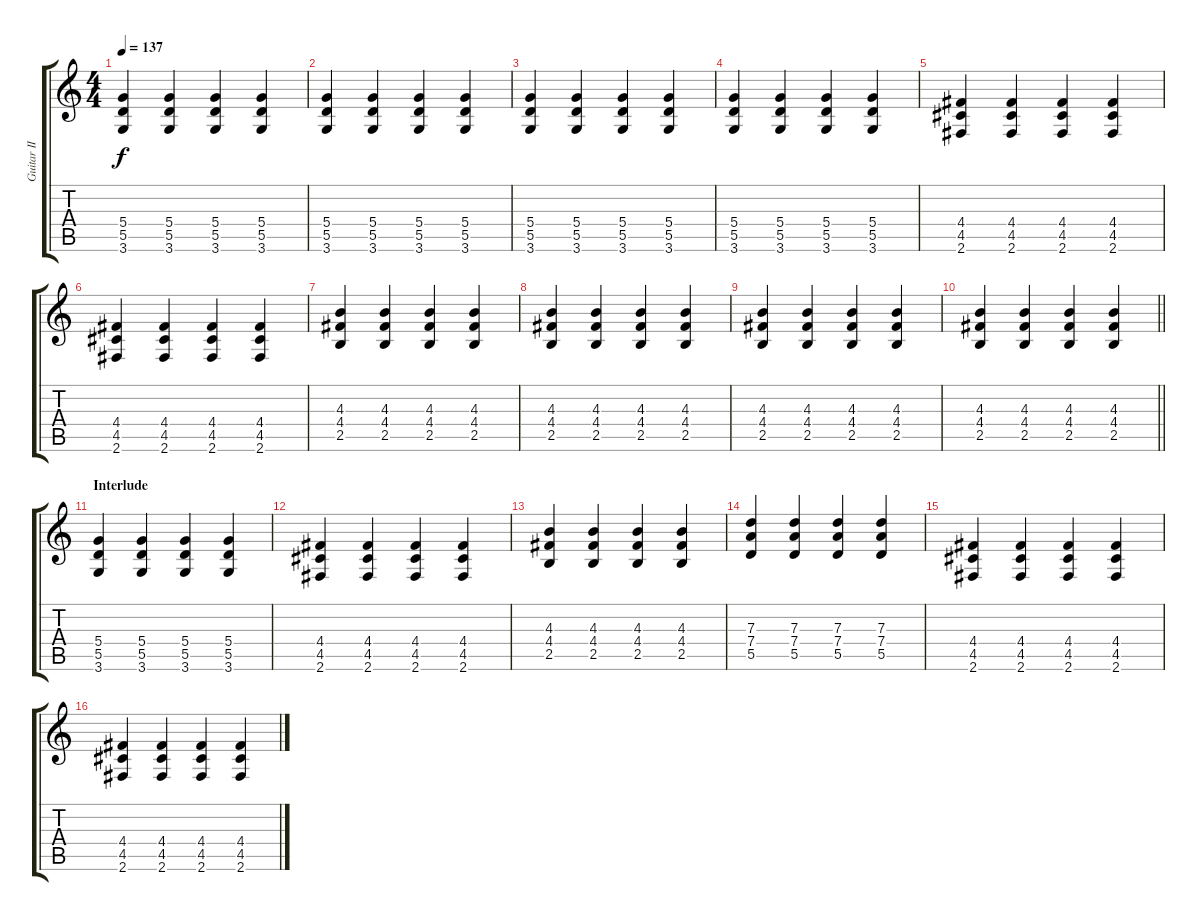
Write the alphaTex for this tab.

\track ("Guitar II" "Guitar II") {instrument electricguitarclean}
\staff {score tabs}
\tuning (E4 B3 G3 D3 A2 E2) {hide}
\ts (4 4)
\tempo 137
\clef g2
\ks c
(5.4 5.5 3.6).4{dy f} (5.4 5.5 3.6).4 (5.4 5.5 3.6).4 (5.4 5.5 3.6).4 |
(5.4 5.5 3.6).4 (5.4 5.5 3.6).4 (5.4 5.5 3.6).4 (5.4 5.5 3.6).4 |
(5.4 5.5 3.6).4 (5.4 5.5 3.6).4 (5.4 5.5 3.6).4 (5.4 5.5 3.6).4 |
(5.4 5.5 3.6).4 (5.4 5.5 3.6).4 (5.4 5.5 3.6).4 (5.4 5.5 3.6).4 |
(4.4 4.5 2.6).4 (4.4 4.5 2.6).4 (4.4 4.5 2.6).4 (4.4 4.5 2.6).4 |
(4.4 4.5 2.6).4 (4.4 4.5 2.6).4 (4.4 4.5 2.6).4 (4.4 4.5 2.6).4 |
(4.3 4.4 2.5).4 (4.3 4.4 2.5).4 (4.3 4.4 2.5).4 (4.3 4.4 2.5).4 |
(4.3 4.4 2.5).4 (4.3 4.4 2.5).4 (4.3 4.4 2.5).4 (4.3 4.4 2.5).4 |
(4.3 4.4 2.5).4 (4.3 4.4 2.5).4 (4.3 4.4 2.5).4 (4.3 4.4 2.5).4 |
\barLineRight lightlight
(4.3 4.4 2.5).4 (4.3 4.4 2.5).4 (4.3 4.4 2.5).4 (4.3 4.4 2.5).4 |
\section ("" "Interlude")
(5.4 5.5 3.6).4 (5.4 5.5 3.6).4 (5.4 5.5 3.6).4 (5.4 5.5 3.6).4 |
(4.4 4.5 2.6).4 (4.4 4.5 2.6).4 (4.4 4.5 2.6).4 (4.4 4.5 2.6).4 |
(4.3 4.4 2.5).4 (4.3 4.4 2.5).4 (4.3 4.4 2.5).4 (4.3 4.4 2.5).4 |
(7.3 7.4 5.5).4 (7.3 7.4 5.5).4 (7.3 7.4 5.5).4 (7.3 7.4 5.5).4 |
(4.4 4.5 2.6).4 (4.4 4.5 2.6).4 (4.4 4.5 2.6).4 (4.4 4.5 2.6).4 |
(4.4 4.5 2.6).4 (4.4 4.5 2.6).4 (4.4 4.5 2.6).4 (4.4 4.5 2.6).4
